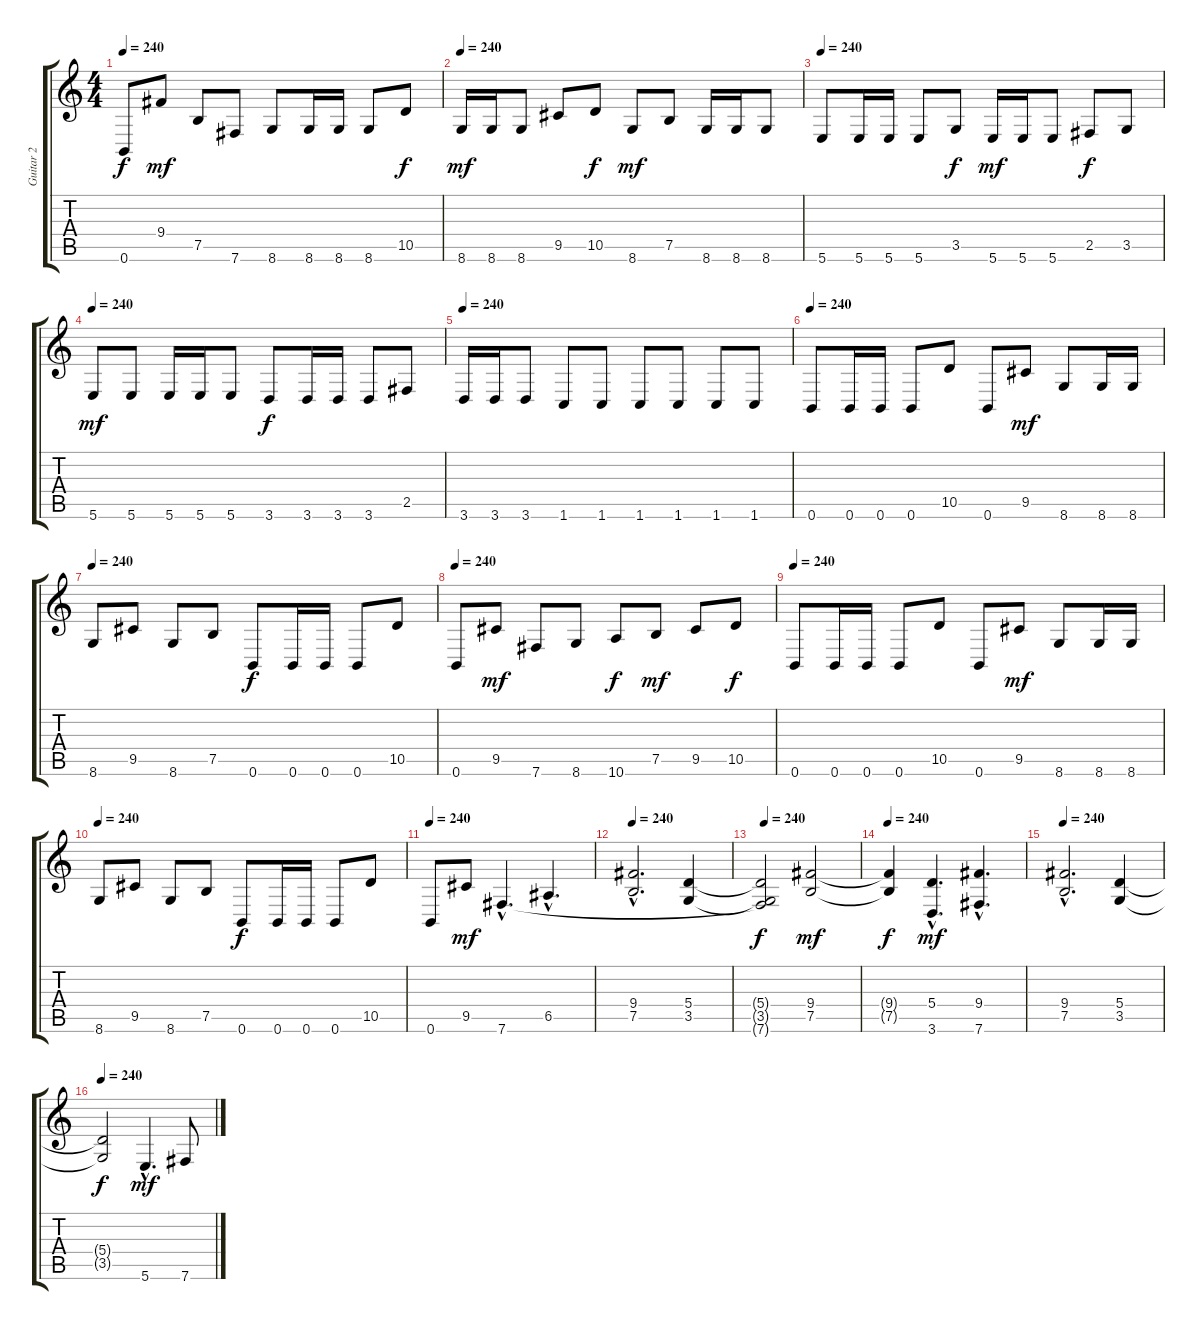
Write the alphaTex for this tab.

\track ("Guitar 2" "Guitar 2") {instrument overdrivenguitar}
\staff {score tabs}
\tuning (B3 Gb3 D3 A2 E2 B1) {hide}
\ts (4 4)
\tempo 240
\clef g2
\ks c
0.6.8{dy f} 9.4.8{dy mf} 7.5.8 7.6.8 8.6.8 8.6.16 8.6.16 8.6.8 10.5.8{dy f} |
\tempo 240
8.6.16{dy mf} 8.6.16 8.6.8 9.5.8 10.5.8{dy f} 8.6.8{dy mf} 7.5.8 8.6.16 8.6.16 8.6.8 |
\tempo 240
5.6.8 5.6.16 5.6.16 5.6.8 3.5.8{dy f} 5.6.16{dy mf} 5.6.16 5.6.8 2.5.8{dy f} 3.5.8 |
\tempo 240
5.6.8{dy mf} 5.6.8 5.6.16 5.6.16 5.6.8 3.6.8{dy f} 3.6.16 3.6.16 3.6.8 2.5.8 |
\tempo 240
3.6.16 3.6.16 3.6.8 1.6.8 1.6.8 1.6.8 1.6.8 1.6.8 1.6.8 |
\tempo 240
0.6.8 0.6.16 0.6.16 0.6.8 10.5.8 0.6.8 9.5.8{dy mf} 8.6.8 8.6.16 8.6.16 |
\tempo 240
8.6.8 9.5.8 8.6.8 7.5.8 0.6.8{dy f} 0.6.16 0.6.16 0.6.8 10.5.8 |
\tempo 240
0.6.8 9.5.8{dy mf} 7.6.8 8.6.8 10.6.8{dy f} 7.5.8{dy mf} 9.5.8 10.5.8{dy f} |
\tempo 240
0.6.8 0.6.16 0.6.16 0.6.8 10.5.8 0.6.8 9.5.8{dy mf} 8.6.8 8.6.16 8.6.16 |
\tempo 240
8.6.8 9.5.8 8.6.8 7.5.8 0.6.8{dy f} 0.6.16 0.6.16 0.6.8 10.5.8 |
\tempo 240
0.6.8 9.5.8{dy mf} 7.6{hac}.4{d} 6.5{hac}.4{d} |
\tempo 240
(9.4{hac} 7.5{hac}).2{d} (5.4 3.5).4 |
\tempo 240
(5.4{t} 3.5{t} 7.6{t}).2{dy f} (9.4 7.5).2{dy mf} |
\tempo 240
(9.4{t} 7.5{t}).4{dy f} (5.4{hac} 3.6{hac}).4{d dy mf} (9.4{hac} 7.6{hac}).4{d} |
\tempo 240
(9.4{hac} 7.5{hac}).2{d} (5.4 3.5).4 |
\tempo 240
(5.4{t} 3.5{t}).2{dy f} 5.6{hac}.4{d dy mf} 7.6.8
